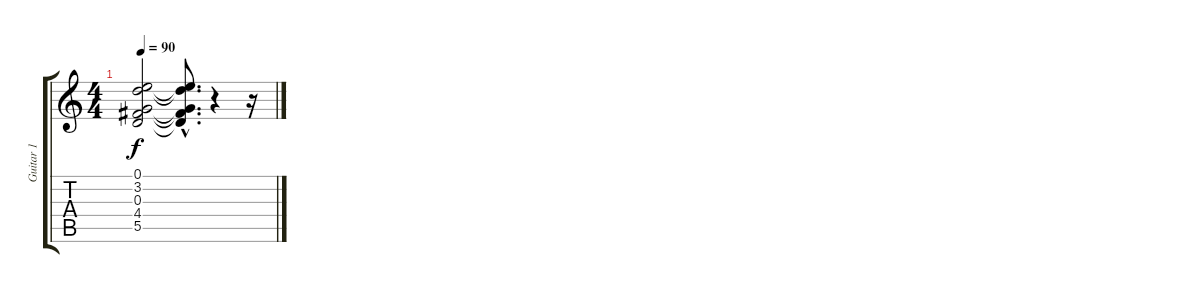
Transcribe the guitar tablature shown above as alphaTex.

\track ("Guitar 1" "Guitar 1") {instrument acousticguitarsteel}
\staff {score tabs}
\tuning (E4 B3 G3 D3 A2 E2) {hide}
\ts (4 4)
\tempo 90
\clef g2
\ks c
(0.1{t} 3.2{t} 0.3{t} 4.4{t} 5.5{t}).2{dy f} (0.1{hac t} 3.2{hac t} 0.3{hac t} 4.4{hac t} 5.5{hac t}).8{d} r.4 r.16
